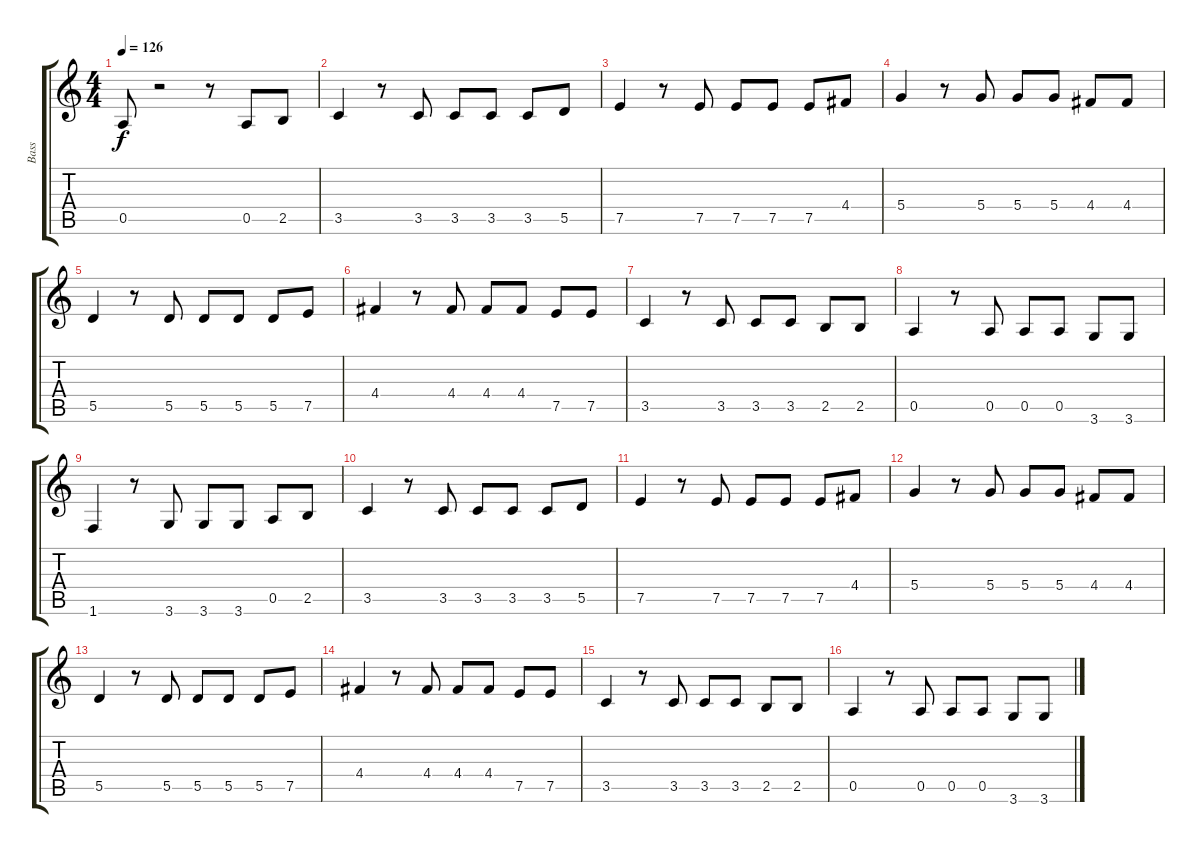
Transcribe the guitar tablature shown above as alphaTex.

\track ("Bass" "Bass") {instrument electricbasspick}
\staff {score tabs}
\tuning (E4 B3 G3 D3 A2 E2) {hide}
\ts (4 4)
\tempo 126
\clef g2
\ks c
0.5.8{dy f} r.2 r.8 0.5.8 2.5.8 |
3.5.4 r.8 3.5.8 3.5.8 3.5.8 3.5.8 5.5.8 |
7.5.4 r.8 7.5.8 7.5.8 7.5.8 7.5.8 4.4.8 |
5.4.4 r.8 5.4.8 5.4.8 5.4.8 4.4.8 4.4.8 |
5.5.4 r.8 5.5.8 5.5.8 5.5.8 5.5.8 7.5.8 |
4.4.4 r.8 4.4.8 4.4.8 4.4.8 7.5.8 7.5.8 |
3.5.4 r.8 3.5.8 3.5.8 3.5.8 2.5.8 2.5.8 |
0.5.4 r.8 0.5.8 0.5.8 0.5.8 3.6.8 3.6.8 |
1.6.4 r.8 3.6.8 3.6.8 3.6.8 0.5.8 2.5.8 |
3.5.4 r.8 3.5.8 3.5.8 3.5.8 3.5.8 5.5.8 |
7.5.4 r.8 7.5.8 7.5.8 7.5.8 7.5.8 4.4.8 |
5.4.4 r.8 5.4.8 5.4.8 5.4.8 4.4.8 4.4.8 |
5.5.4 r.8 5.5.8 5.5.8 5.5.8 5.5.8 7.5.8 |
4.4.4 r.8 4.4.8 4.4.8 4.4.8 7.5.8 7.5.8 |
3.5.4 r.8 3.5.8 3.5.8 3.5.8 2.5.8 2.5.8 |
0.5.4 r.8 0.5.8 0.5.8 0.5.8 3.6.8 3.6.8
